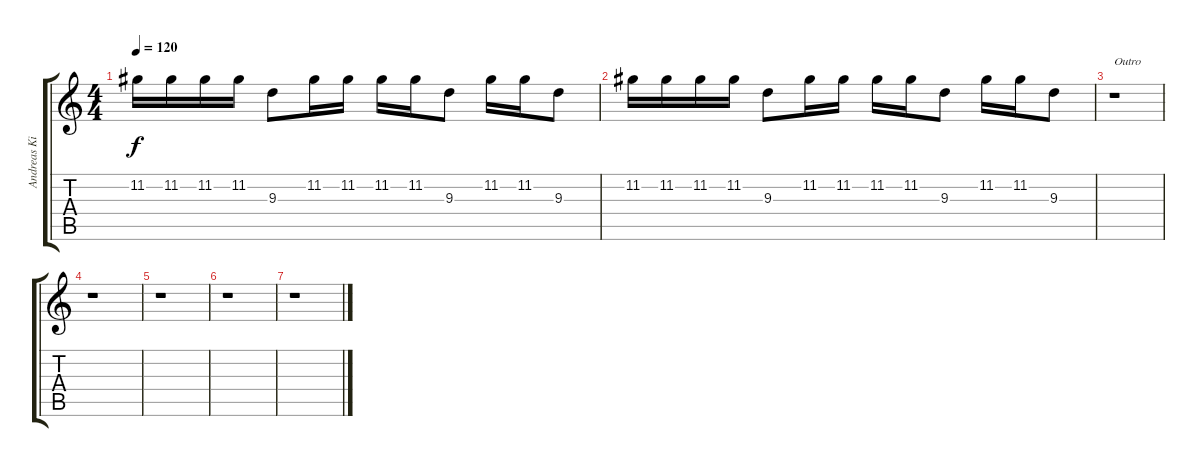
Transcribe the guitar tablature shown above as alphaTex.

\track ("Andreas Kisser" "Andreas Ki") {instrument distortionguitar}
\staff {score tabs}
\tuning (D4 A3 F3 C3 G2 D2) {hide}
\ts (4 4)
\tempo 120
\clef g2
\ks c
11.2.16{dy f} 11.2.16 11.2.16 11.2.16 9.3.8 11.2.16 11.2.16 11.2.16 11.2.16 9.3.8 11.2.16 11.2.16 9.3.8 |
11.2.16 11.2.16 11.2.16 11.2.16 9.3.8 11.2.16 11.2.16 11.2.16 11.2.16 9.3.8 11.2.16 11.2.16 9.3.8 |
r.1{txt "Outro"} |
r.1 |
r.1 |
r.1 |
r.1
